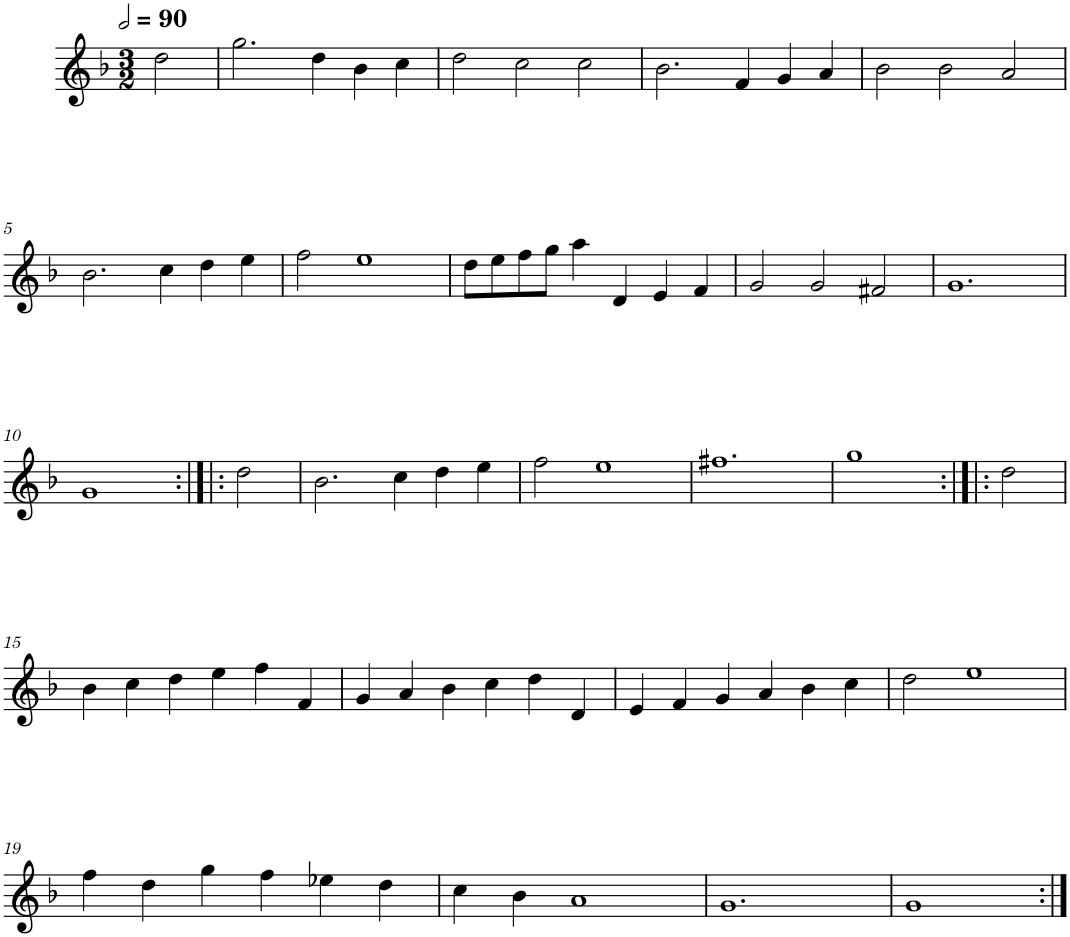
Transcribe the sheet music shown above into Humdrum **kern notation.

**kern
*part1
*staff1
*I"Quatre parties
*clefG2
*k[b-]
*M3/2
*MM180
=
2dd\
=1
2.gg\
4dd\
4b-\
4cc\
=2
2dd\
2cc\
2cc\
=3
2.b-\
4f/
4g/
4a/
=4
2b-\
2b-\
2a/
!!LO:LB:g=z
=5
2.b-\
4cc\
4dd\
4ee\
=6
2ff\
1ee
=7
8dd\L
8ee\
8ff\
8gg\J
4aa\
4d/
4e/
4f/
=8
2g/
2g/
2f#X/
=9
1.g
!!LO:LB:g=z
=10
1g
2dd\
=11
2.b-\
4cc\
4dd\
4ee\
=12
2ff\
1ee
=13
1.ff#X
=14
1gg
2dd\
!!LO:LB:g=z
=15
4b-\
4cc\
4dd\
4ee\
4ff\
4f/
=16
4g/
4a/
4b-\
4cc\
4dd\
4d/
=17
4e/
4f/
4g/
4a/
4b-\
4cc\
=18
2dd\
1ee
!!LO:LB:g=z
=19
4ff\
4dd\
4gg\
4ff\
4ee-X\
4dd\
=20
4cc\
4b-\
1a
=21
1.g
=22
1g
=:|!
*-
